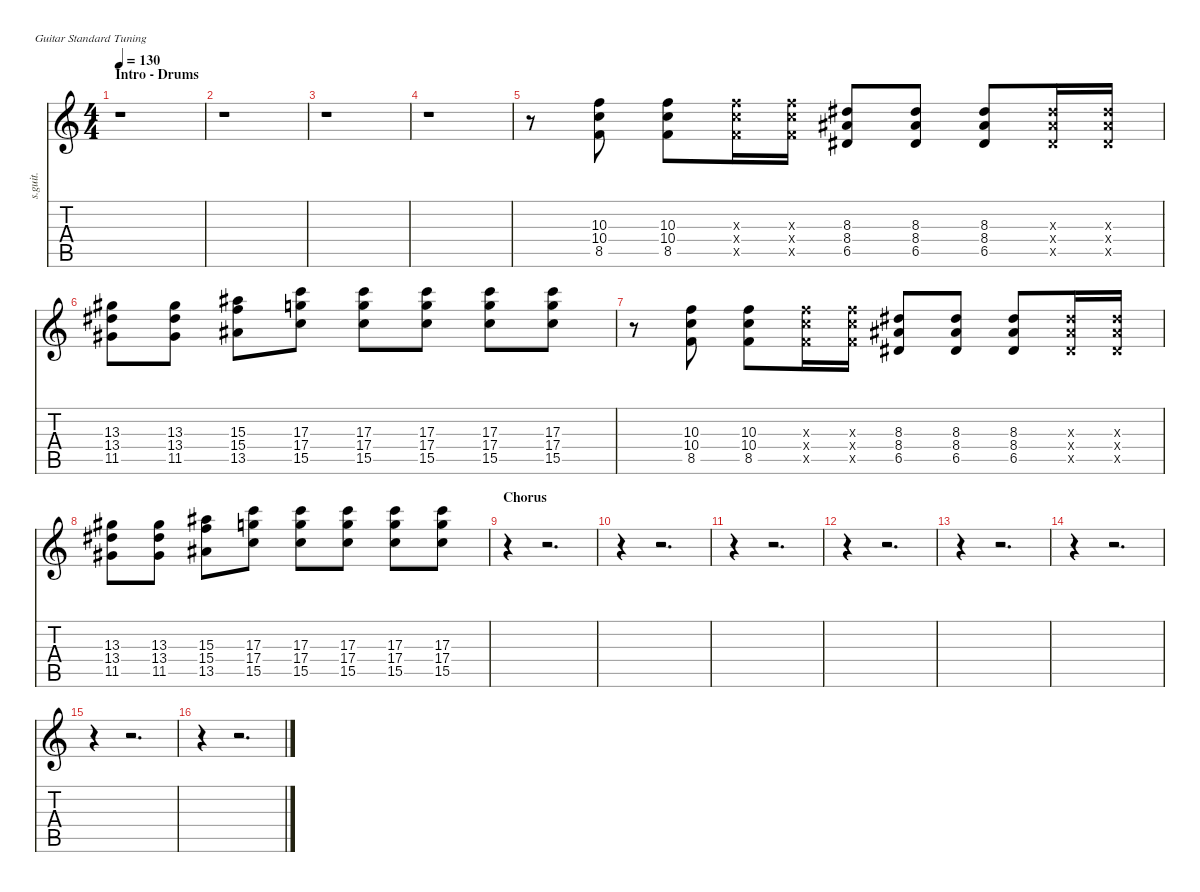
\defaultSystemsLayout 4
\hideDynamics
\bracketExtendMode nobrackets
\track ("Graham Coxon - Clean" "s.guit.") {instrument electricguitarclean}
\staff {score tabs}
\tuning (E4 B3 G3 D3 A2 E2)
\ts (4 4)
\beaming (8 2 2 2 2)
\section ("" "Intro - Drums")
\tempo 130
\clef g2
\ks c
r.1{dy mf instrument electricguitarclean} |
r.1 |
r.1 |
r.1 |
r.8 (10.3 10.4 8.5).8{lyrics (0 "") lyrics (1 "") lyrics (2 "") lyrics (3 "") lyrics (4 "")} (10.3 10.4 8.5).8{lyrics (0 "") lyrics (1 "") lyrics (2 "") lyrics (3 "") lyrics (4 "")} (10.3{x} 10.4{x} 8.5{x}).16{lyrics (0 "") lyrics (1 "") lyrics (2 "") lyrics (3 "") lyrics (4 "")} (10.3{x} 10.4{x} 8.5{x}).16{lyrics (0 "") lyrics (1 "") lyrics (2 "") lyrics (3 "") lyrics (4 "")} (8.3{acc #} 8.4{acc #} 6.5{acc #}).8{lyrics (0 "") lyrics (1 "") lyrics (2 "") lyrics (3 "") lyrics (4 "")} (8.3{acc #} 8.4{acc #} 6.5{acc #}).8{lyrics (0 "") lyrics (1 "") lyrics (2 "") lyrics (3 "") lyrics (4 "")} (8.3{acc #} 8.4{acc #} 6.5{acc #}).8{lyrics (0 "") lyrics (1 "") lyrics (2 "") lyrics (3 "") lyrics (4 "")} (8.3{x acc #} 8.4{x acc #} 6.5{x acc #}).16{lyrics (0 "") lyrics (1 "") lyrics (2 "") lyrics (3 "") lyrics (4 "")} (8.3{x acc #} 8.4{x acc #} 6.5{x acc #}).16{lyrics (0 "") lyrics (1 "") lyrics (2 "") lyrics (3 "") lyrics (4 "")} |
(13.3{acc #} 13.4{acc #} 11.5{acc #}).8{lyrics (0 "") lyrics (1 "") lyrics (2 "") lyrics (3 "") lyrics (4 "")} (13.3{acc #} 13.4{acc #} 11.5{acc #}).8{lyrics (0 "") lyrics (1 "") lyrics (2 "") lyrics (3 "") lyrics (4 "")} (15.3{acc #} 15.4 13.5{acc #}).8{lyrics (0 "") lyrics (1 "") lyrics (2 "") lyrics (3 "") lyrics (4 "")} (17.3 17.4 15.5).8{lyrics (0 "") lyrics (1 "") lyrics (2 "") lyrics (3 "") lyrics (4 "")} (17.3 17.4 15.5).8{lyrics (0 "") lyrics (1 "") lyrics (2 "") lyrics (3 "") lyrics (4 "")} (17.3 17.4 15.5).8{lyrics (0 "") lyrics (1 "") lyrics (2 "") lyrics (3 "") lyrics (4 "")} (17.3 17.4 15.5).8{lyrics (0 "") lyrics (1 "") lyrics (2 "") lyrics (3 "") lyrics (4 "")} (17.3 17.4 15.5).8{lyrics (0 "") lyrics (1 "") lyrics (2 "") lyrics (3 "") lyrics (4 "")} |
r.8 (10.3 10.4 8.5).8{lyrics (0 "") lyrics (1 "") lyrics (2 "") lyrics (3 "") lyrics (4 "")} (10.3 10.4 8.5).8{lyrics (0 "") lyrics (1 "") lyrics (2 "") lyrics (3 "") lyrics (4 "")} (10.3{x} 10.4{x} 8.5{x}).16{lyrics (0 "") lyrics (1 "") lyrics (2 "") lyrics (3 "") lyrics (4 "")} (10.3{x} 10.4{x} 8.5{x}).16{lyrics (0 "") lyrics (1 "") lyrics (2 "") lyrics (3 "") lyrics (4 "")} (8.3{acc #} 8.4{acc #} 6.5{acc #}).8{lyrics (0 "") lyrics (1 "") lyrics (2 "") lyrics (3 "") lyrics (4 "")} (8.3{acc #} 8.4{acc #} 6.5{acc #}).8{lyrics (0 "") lyrics (1 "") lyrics (2 "") lyrics (3 "") lyrics (4 "")} (8.3{acc #} 8.4{acc #} 6.5{acc #}).8{lyrics (0 "") lyrics (1 "") lyrics (2 "") lyrics (3 "") lyrics (4 "")} (8.3{x acc #} 8.4{x acc #} 6.5{x acc #}).16{lyrics (0 "") lyrics (1 "") lyrics (2 "") lyrics (3 "") lyrics (4 "")} (8.3{x acc #} 8.4{x acc #} 6.5{x acc #}).16{lyrics (0 "") lyrics (1 "") lyrics (2 "") lyrics (3 "") lyrics (4 "")} |
(13.3{acc #} 13.4{acc #} 11.5{acc #}).8{lyrics (0 "") lyrics (1 "") lyrics (2 "") lyrics (3 "") lyrics (4 "")} (13.3{acc #} 13.4{acc #} 11.5{acc #}).8{lyrics (0 "") lyrics (1 "") lyrics (2 "") lyrics (3 "") lyrics (4 "")} (15.3{acc #} 15.4 13.5{acc #}).8{lyrics (0 "") lyrics (1 "") lyrics (2 "") lyrics (3 "") lyrics (4 "")} (17.3 17.4 15.5).8{lyrics (0 "") lyrics (1 "") lyrics (2 "") lyrics (3 "") lyrics (4 "")} (17.3 17.4 15.5).8{lyrics (0 "") lyrics (1 "") lyrics (2 "") lyrics (3 "") lyrics (4 "")} (17.3 17.4 15.5).8{lyrics (0 "") lyrics (1 "") lyrics (2 "") lyrics (3 "") lyrics (4 "")} (17.3 17.4 15.5).8{lyrics (0 "") lyrics (1 "") lyrics (2 "") lyrics (3 "") lyrics (4 "")} (17.3 17.4 15.5).8{lyrics (0 "") lyrics (1 "") lyrics (2 "") lyrics (3 "") lyrics (4 "")} |
\section ("" "Chorus")
r.4 r.2{d} |
r.4 r.2{d} |
r.4 r.2{d} |
r.4 r.2{d} |
r.4 r.2{d} |
r.4 r.2{d} |
r.4 r.2{d} |
r.4 r.2{d}
